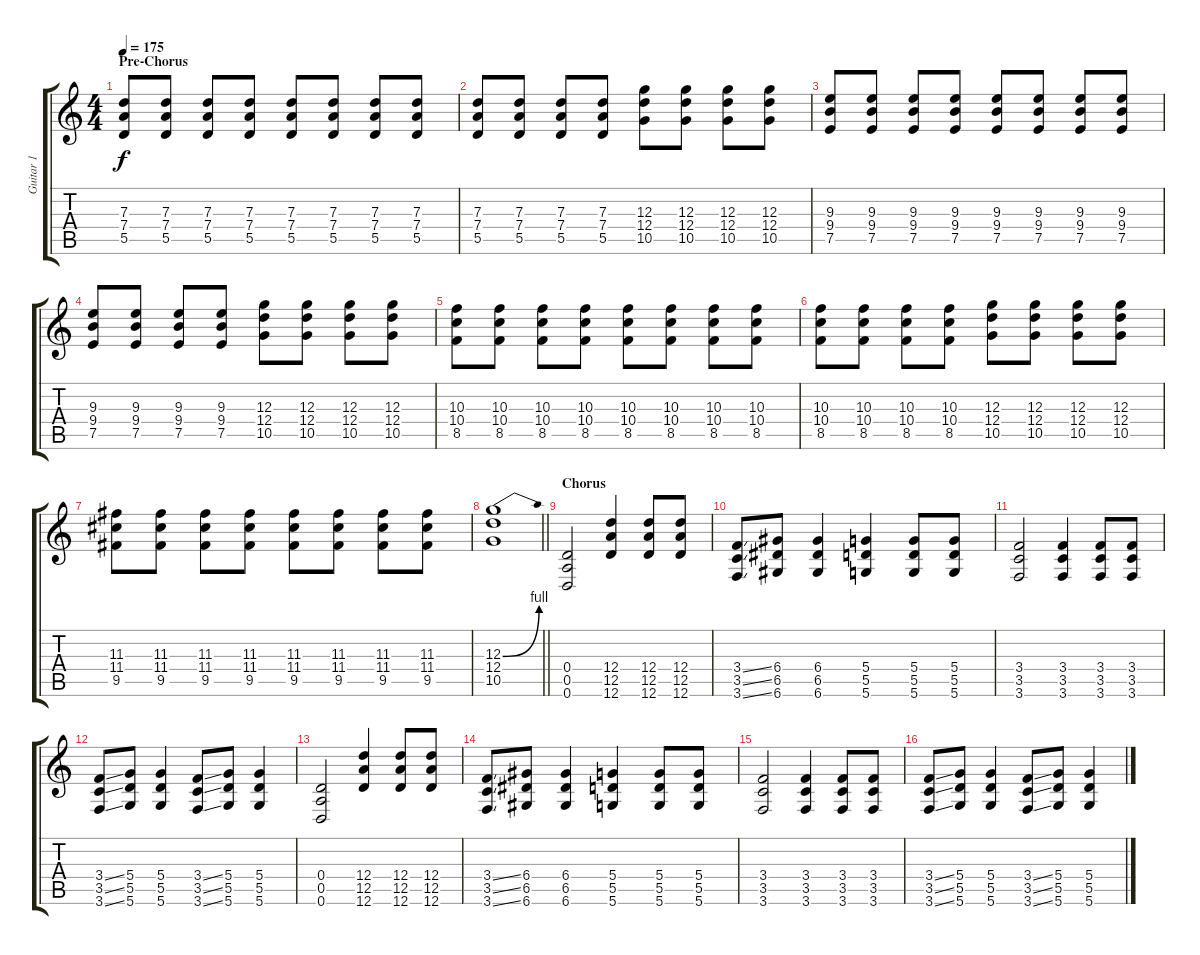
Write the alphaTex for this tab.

\track ("Guitar 1" "Guitar 1") {instrument distortionguitar}
\staff {score tabs}
\tuning (E4 B3 G3 D3 A2 D2) {hide}
\ts (4 4)
\section ("" "Pre-Chorus")
\tempo 175
\clef g2
\ks c
(7.3 7.4 5.5).8{dy f} (7.3 7.4 5.5).8 (7.3 7.4 5.5).8 (7.3 7.4 5.5).8 (7.3 7.4 5.5).8 (7.3 7.4 5.5).8 (7.3 7.4 5.5).8 (7.3 7.4 5.5).8 |
(7.3 7.4 5.5).8 (7.3 7.4 5.5).8 (7.3 7.4 5.5).8 (7.3 7.4 5.5).8 (12.3 12.4 10.5).8 (12.3 12.4 10.5).8 (12.3 12.4 10.5).8 (12.3 12.4 10.5).8 |
(9.3 9.4 7.5).8 (9.3 9.4 7.5).8 (9.3 9.4 7.5).8 (9.3 9.4 7.5).8 (9.3 9.4 7.5).8 (9.3 9.4 7.5).8 (9.3 9.4 7.5).8 (9.3 9.4 7.5).8 |
(9.3 9.4 7.5).8 (9.3 9.4 7.5).8 (9.3 9.4 7.5).8 (9.3 9.4 7.5).8 (12.3 12.4 10.5).8 (12.3 12.4 10.5).8 (12.3 12.4 10.5).8 (12.3 12.4 10.5).8 |
(10.3 10.4 8.5).8 (10.3 10.4 8.5).8 (10.3 10.4 8.5).8 (10.3 10.4 8.5).8 (10.3 10.4 8.5).8 (10.3 10.4 8.5).8 (10.3 10.4 8.5).8 (10.3 10.4 8.5).8 |
(10.3 10.4 8.5).8 (10.3 10.4 8.5).8 (10.3 10.4 8.5).8 (10.3 10.4 8.5).8 (12.3 12.4 10.5).8 (12.3 12.4 10.5).8 (12.3 12.4 10.5).8 (12.3 12.4 10.5).8 |
(11.3 11.4 9.5).8 (11.3 11.4 9.5).8 (11.3 11.4 9.5).8 (11.3 11.4 9.5).8 (11.3 11.4 9.5).8 (11.3 11.4 9.5).8 (11.3 11.4 9.5).8 (11.3 11.4 9.5).8 |
\barLineRight lightlight
(12.3{be (bend 0 0 60 4)} 12.4 10.5).1 |
\section ("" "Chorus")
(0.4 0.5 0.6).2 (12.4 12.5 12.6).4 (12.4 12.5 12.6).8 (12.4 12.5 12.6).8 |
(3.4{ss} 3.5{ss} 3.6{ss}).8 (6.4 6.5 6.6).8 (6.4 6.5 6.6).4 (5.4 5.5 5.6).4 (5.4 5.5 5.6).8 (5.4 5.5 5.6).8 |
(3.4 3.5 3.6).2 (3.4 3.5 3.6).4 (3.4 3.5 3.6).8 (3.4 3.5 3.6).8 |
(3.4{ss} 3.5{ss} 3.6{ss}).8 (5.4 5.5 5.6).8 (5.4 5.5 5.6).4 (3.4{ss} 3.5{ss} 3.6{ss}).8 (5.4 5.5 5.6).8 (5.4 5.5 5.6).4 |
(0.4 0.5 0.6).2 (12.4 12.5 12.6).4 (12.4 12.5 12.6).8 (12.4 12.5 12.6).8 |
(3.4{ss} 3.5{ss} 3.6{ss}).8 (6.4 6.5 6.6).8 (6.4 6.5 6.6).4 (5.4 5.5 5.6).4 (5.4 5.5 5.6).8 (5.4 5.5 5.6).8 |
(3.4 3.5 3.6).2 (3.4 3.5 3.6).4 (3.4 3.5 3.6).8 (3.4 3.5 3.6).8 |
(3.4{ss} 3.5{ss} 3.6{ss}).8 (5.4 5.5 5.6).8 (5.4 5.5 5.6).4 (3.4{ss} 3.5{ss} 3.6{ss}).8 (5.4 5.5 5.6).8 (5.4 5.5 5.6).4
